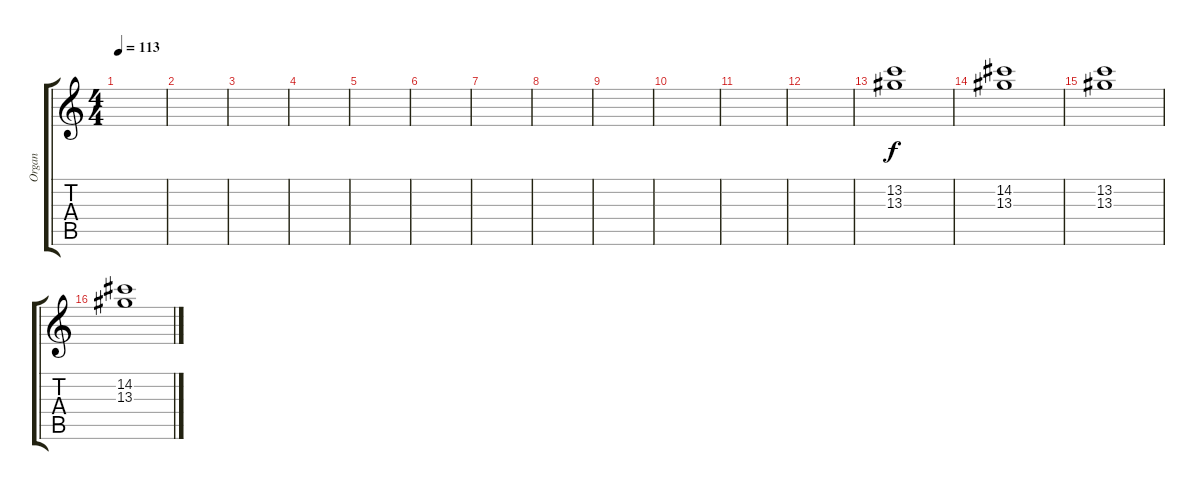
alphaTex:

\track ("Organ" "Organ") {instrument acousticguitarnylon}
\staff {score tabs}
\tuning (E4 B3 G3 D3 A2 E2) {hide}
\ts (4 4)
\tempo 113
\clef g2
\ks c
|
|
|
|
|
|
|
|
|
|
|
|
(13.2 13.3).1{volume 8 instrument stringensemble1} |
(14.2 13.3).1 |
(13.2 13.3).1 |
(14.2 13.3).1
